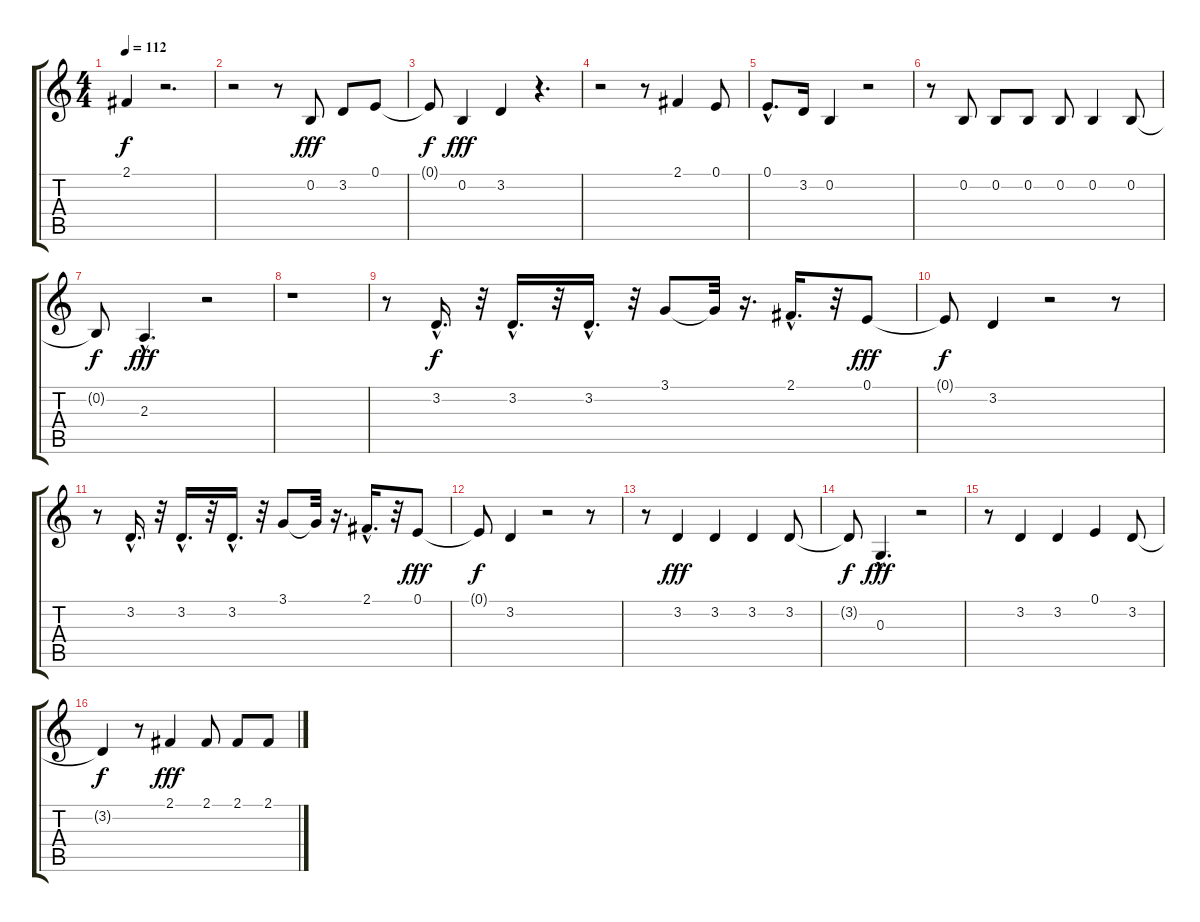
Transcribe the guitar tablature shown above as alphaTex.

\track "" {instrument altosax}
\staff {score tabs}
\tuning (E4 B3 G3 D3 A2 E2) {hide}
\ts (4 4)
\tempo 112
\clef g2
\ks c
2.1{t}.4{dy f} r.2{d} |
r.2 r.8 0.2.8{dy fff} 3.2.8 0.1.8 |
0.1{t}.8{dy f} 0.2.4{dy fff} 3.2.4 r.4{d} |
r.2 r.8 2.1.4 0.1.8 |
0.1{hac}.8{d} 3.2.16 0.2.4 r.2 |
r.8 0.2.8 0.2.8 0.2.8 0.2.8 0.2.4 0.2.8 |
0.2{t}.8{dy f} 2.3{hac}.4{d dy fff} r.2 |
r.1 |
r.8 3.2{hac}.16{d dy f} r.32 3.2{hac}.16{d} r.32 3.2{hac}.16{d} r.32 3.1.8 3.1{t}.32 r.16{d} 2.1{hac}.16{d} r.32 0.1.8{dy fff} |
0.1{t}.8{dy f} 3.2.4 r.2 r.8 |
r.8 3.2{hac}.16{d} r.32 3.2{hac}.16{d} r.32 3.2{hac}.16{d} r.32 3.1.8 3.1{t}.32 r.16{d} 2.1{hac}.16{d} r.32 0.1.8{dy fff} |
0.1{t}.8{dy f} 3.2.4 r.2 r.8 |
r.8 3.2.4{dy fff} 3.2.4 3.2.4 3.2.8 |
3.2{t}.8{dy f} 0.3{hac}.4{d dy fff} r.2 |
r.8 3.2.4 3.2.4 0.1.4 3.2.8 |
3.2{t}.4{dy f} r.8 2.1.4{dy fff} 2.1.8 2.1.8 2.1.8
